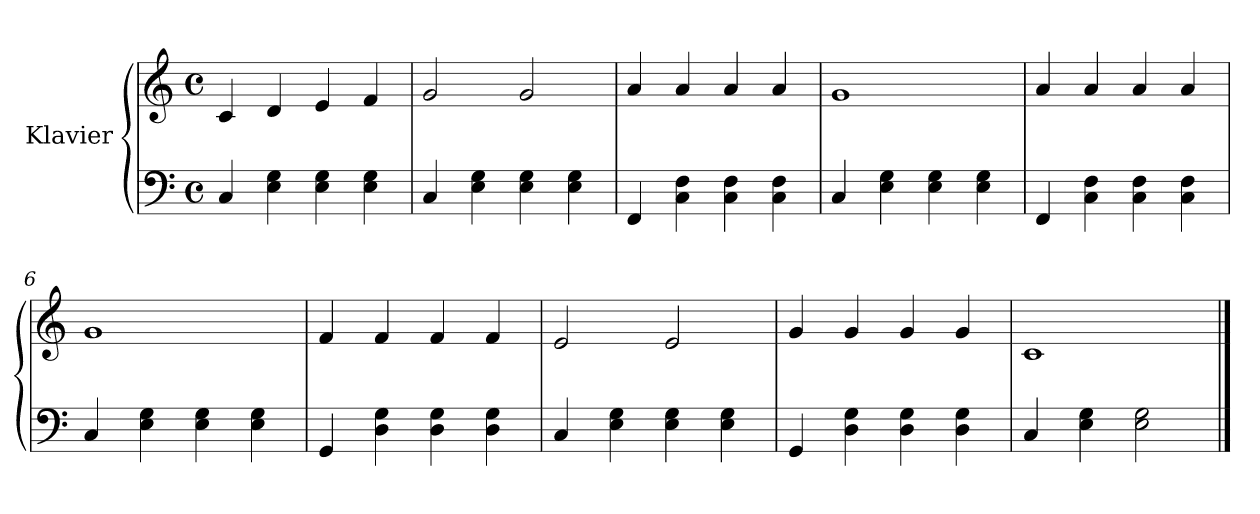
**kern	**kern
*part1	*part1
*staff2	*staff1
*I"Klavier	*
*clefF4	*clefG2
*k[]	*k[]
*M4/4	*M4/4
*met(c)	*met(c)
=1	=1
4C/	4c/
4E\ 4G\	4d/
4E\ 4G\	4e/
4E\ 4G\	4f/
=2	=2
4C/	2g/
4E\ 4G\	.
4E\ 4G\	2g/
4E\ 4G\	.
=3	=3
4FF/	4a/
4C\ 4F\	4a/
4C\ 4F\	4a/
4C\ 4F\	4a/
=4	=4
4C/	1g
4E\ 4G\	.
4E\ 4G\	.
4E\ 4G\	.
=5	=5
4FF/	4a/
4C\ 4F\	4a/
4C\ 4F\	4a/
4C\ 4F\	4a/
=6	=6
4C/	1g
4E\ 4G\	.
4E\ 4G\	.
4E\ 4G\	.
=7	=7
4GG/	4f/
4D\ 4G\	4f/
4D\ 4G\	4f/
4D\ 4G\	4f/
=8	=8
4C/	2e/
4E\ 4G\	.
4E\ 4G\	2e/
4E\ 4G\	.
!!LO:LB:g=z
=9	=9
4GG/	4g/
4D\ 4G\	4g/
4D\ 4G\	4g/
4D\ 4G\	4g/
=10	=10
4C/	1c
4E\ 4G\	.
2E\ 2G\	.
==	==
*-	*-
